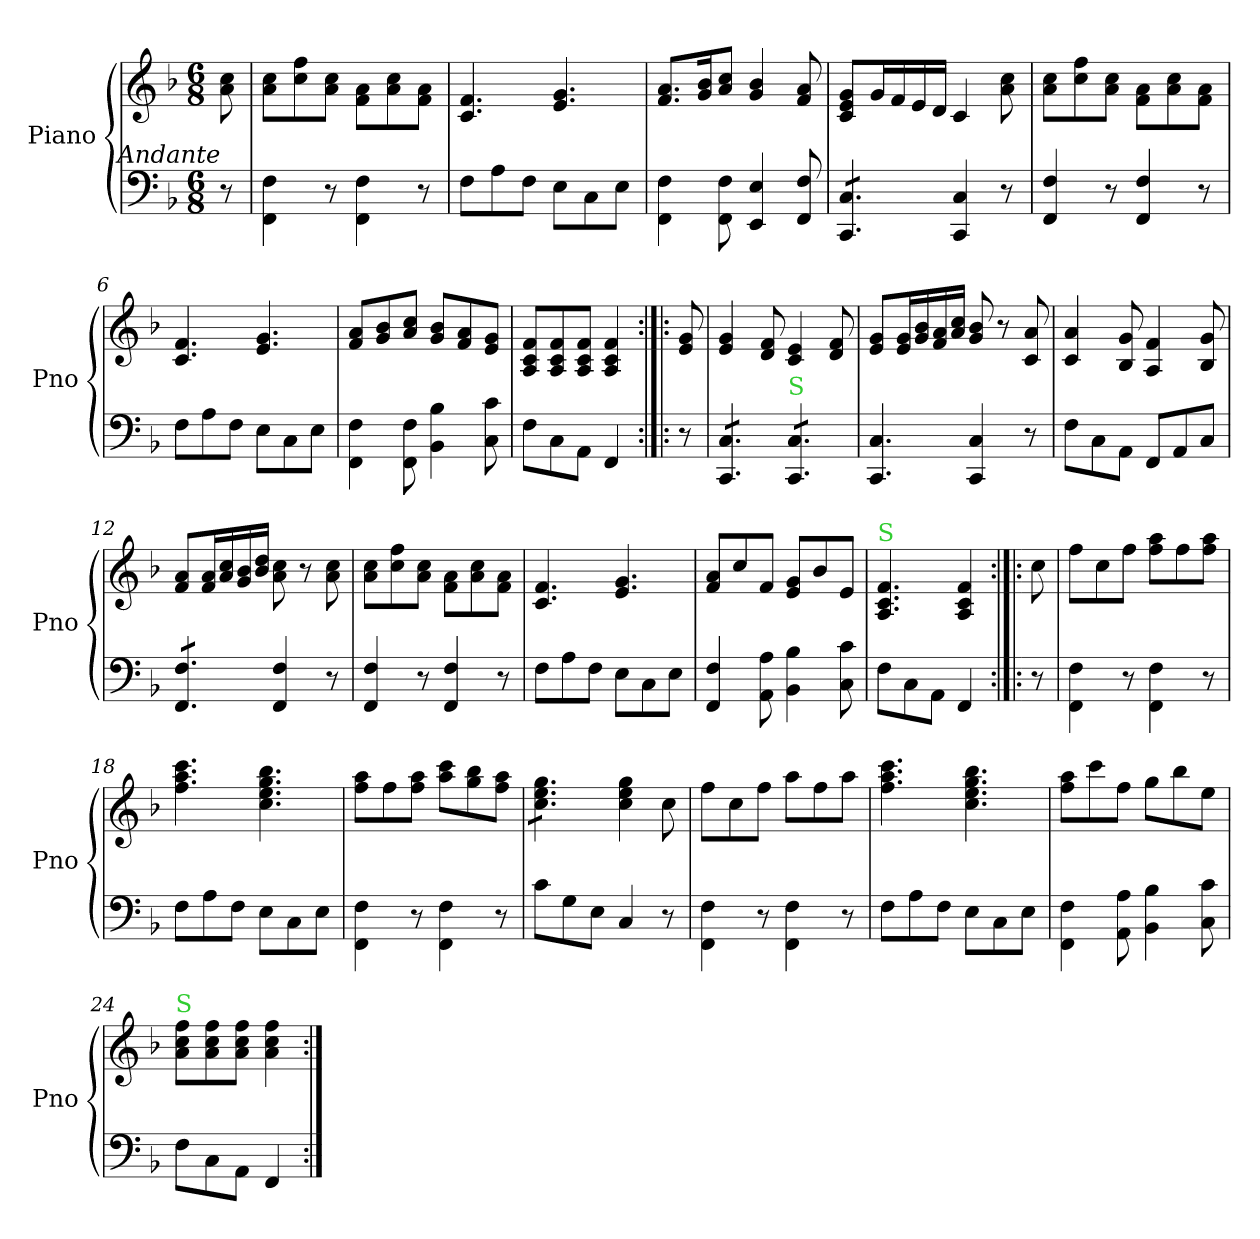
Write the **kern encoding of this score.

**kern	**kern
*part2	*part1
*staff2	*staff1
*I"Piano	*
*I'Pno	*
*clefF4	*clefG2
*k[b-]	*k[b-]
*F:	*F:
*M6/8	*M6/8
=	=
!LO:TX:a:i:rj:t=Andante	!
8r	8a\ 8cc\
=1	=1
4FF\ 4F\	8a\ 8cc\L
.	8cc\ 8ff\
8r	8a\ 8cc\J
4FF\ 4F\	8f\ 8a\L
.	8a\ 8cc\
8r	8f\ 8a\J
=2	=2
8F\L	4.c/ 4.f/
8A\	.
8F\J	.
8E\L	4.e/ 4.g/
8C\	.
8E\J	.
=3	=3
4FF\ 4F\	8.f/ 8.a/L
.	16g/ 16b-/K
8FF\ 8F\	8a/ 8cc/J
4EE/ 4E/	4g/ 4b-/
8FF/ 8F/	8f/ 8a/
=4	=4
!LO:TX:a:color=limegreen:t=S	!
*tremolo	*
8CC/ 8C/L	8c/ 8e/ 8g/L
8CC/ 8C/	16g/L
.	16f/
8CC/ 8C/J	16e/
*Xtremolo	*
.	16d/JJ
4CC/ 4C/	4c/
8r	8a\ 8cc\
=5	=5
4FF/ 4F/	8a\ 8cc\L
.	8cc\ 8ff\
8r	8a\ 8cc\J
4FF/ 4F/	8f\ 8a\L
.	8a\ 8cc\
8r	8f\ 8a\J
=6	=6
8F\L	4.c/ 4.f/
8A\	.
8F\J	.
8E\L	4.e/ 4.g/
8C\	.
8E\J	.
=7	=7
4FF\ 4F\	8f/ 8a/L
.	8g/ 8b-/
8FF\ 8F\	8a/ 8cc/J
4BB-\ 4B-\	8g/ 8b-/L
.	8f/ 8a/
8C\ 8c\	8e/ 8g/J
=8	=8
8F\L	8A/ 8c/ 8f/L
8C\	8A/ 8c/ 8f/
8AA\J	8A/ 8c/ 8f/J
4FF/	4A/ 4c/ 4f/
=:|!|:	=:|!|:
8r	8e/ 8g/
=9	=9
!LO:TX:a:color=limegreen:t=S	!
*tremolo	*
8CC/ 8C/L	4e/ 4g/
8CC/ 8C/	.
8CC/ 8C/J	8d/ 8f/
!LO:TX:a:color=limegreen:t=S	!
8CC/ 8C/L	4c/ 4e/
8CC/ 8C/	.
8CC/ 8C/J	8d/ 8f/
*Xtremolo	*
=10	=10
4.CC/ 4.C/	8e/ 8g/L
.	16e/ 16g/L
.	16g/ 16b-/
.	16f/ 16a/
.	16a/ 16cc/JJ
4CC/ 4C/	8g/ 8b-/
.	8r
8r	8c/ 8a/
=11	=11
8F\L	4c/ 4a/
8C\	.
8AA\J	8B-/ 8g/
8FF/L	4A/ 4f/
8AA/	.
8C/J	8B-/ 8g/
=12	=12
!LO:TX:a:color=limegreen:t=S	!
*tremolo	*
8FF/ 8F/L	8f/ 8a/L
8FF/ 8F/	16f/ 16a/L
.	16a/ 16cc/
8FF/ 8F/J	16g/ 16b-/
*Xtremolo	*
.	16b-/ 16dd/JJ
4FF/ 4F/	8a\ 8cc\
.	8r
8r	8a\ 8cc\
=13	=13
4FF/ 4F/	8a\ 8cc\L
.	8cc\ 8ff\
8r	8a\ 8cc\J
4FF/ 4F/	8f\ 8a\L
.	8a\ 8cc\
8r	8f\ 8a\J
=14	=14
8F\L	4.c/ 4.f/
8A\	.
8F\J	.
8E\L	4.e/ 4.g/
8C\	.
8E\J	.
=15	=15
4FF/ 4F/	8f/ 8a/L
.	8cc/
8AA\ 8A\	8f/J
4BB-\ 4B-\	8e/ 8g/L
.	8b-/
8C\ 8c\	8e/J
=16	=16
!	!LO:TX:a:color=limegreen:t=S
8F\L	4.A/ 4.c/ 4.f/
8C\	.
8AA\J	.
4FF/	4A/ 4c/ 4f/
=:|!|:	=:|!|:
8r	8cc\
=17	=17
4FF\ 4F\	8ff\L
.	8cc\
8r	8ff\J
4FF\ 4F\	8ff\ 8aa\L
.	8ff\
8r	8ff\ 8aa\J
=18	=18
8F\L	4.ff\ 4.aa\ 4.ccc\
8A\	.
8F\J	.
8E\L	4.cc\ 4.ee\ 4.gg\ 4.bb-\
8C\	.
8E\J	.
=19	=19
4FF\ 4F\	8ff\ 8aa\L
.	8ff\
8r	8ff\ 8aa\J
4FF\ 4F\	8aa\ 8ccc\L
.	8gg\ 8bb-\
8r	8ff\ 8aa\J
=20	=20
!	!LO:TX:a:color=limegreen:t=S
*	*tremolo
8c\L	8cc\ 8ee\ 8gg\L
8G\	8cc\ 8ee\ 8gg\
8E\J	8cc\ 8ee\ 8gg\J
*	*Xtremolo
4C/	4cc\ 4ee\ 4gg\
8r	8cc\
=21	=21
4FF\ 4F\	8ff\L
.	8cc\
8r	8ff\J
4FF\ 4F\	8aa\L
.	8ff\
8r	8aa\J
=22	=22
8F\L	4.ff\ 4.aa\ 4.ccc\
8A\	.
8F\J	.
8E\L	4.cc\ 4.ee\ 4.gg\ 4.bb-\
8C\	.
8E\J	.
=23	=23
4FF\ 4F\	8ff\ 8aa\L
.	8ccc\
8AA\ 8A\	8ff\J
4BB-\ 4B-\	8gg\L
.	8bb-\
8C\ 8c\	8ee\J
=24	=24
!	!LO:TX:a:color=limegreen:t=S
8F\L	8a\ 8cc\ 8ff\L
8C\	8a\ 8cc\ 8ff\
8AA\J	8a\ 8cc\ 8ff\J
4FF/	4a\ 4cc\ 4ff\
=:|!	=:|!
*-	*-
